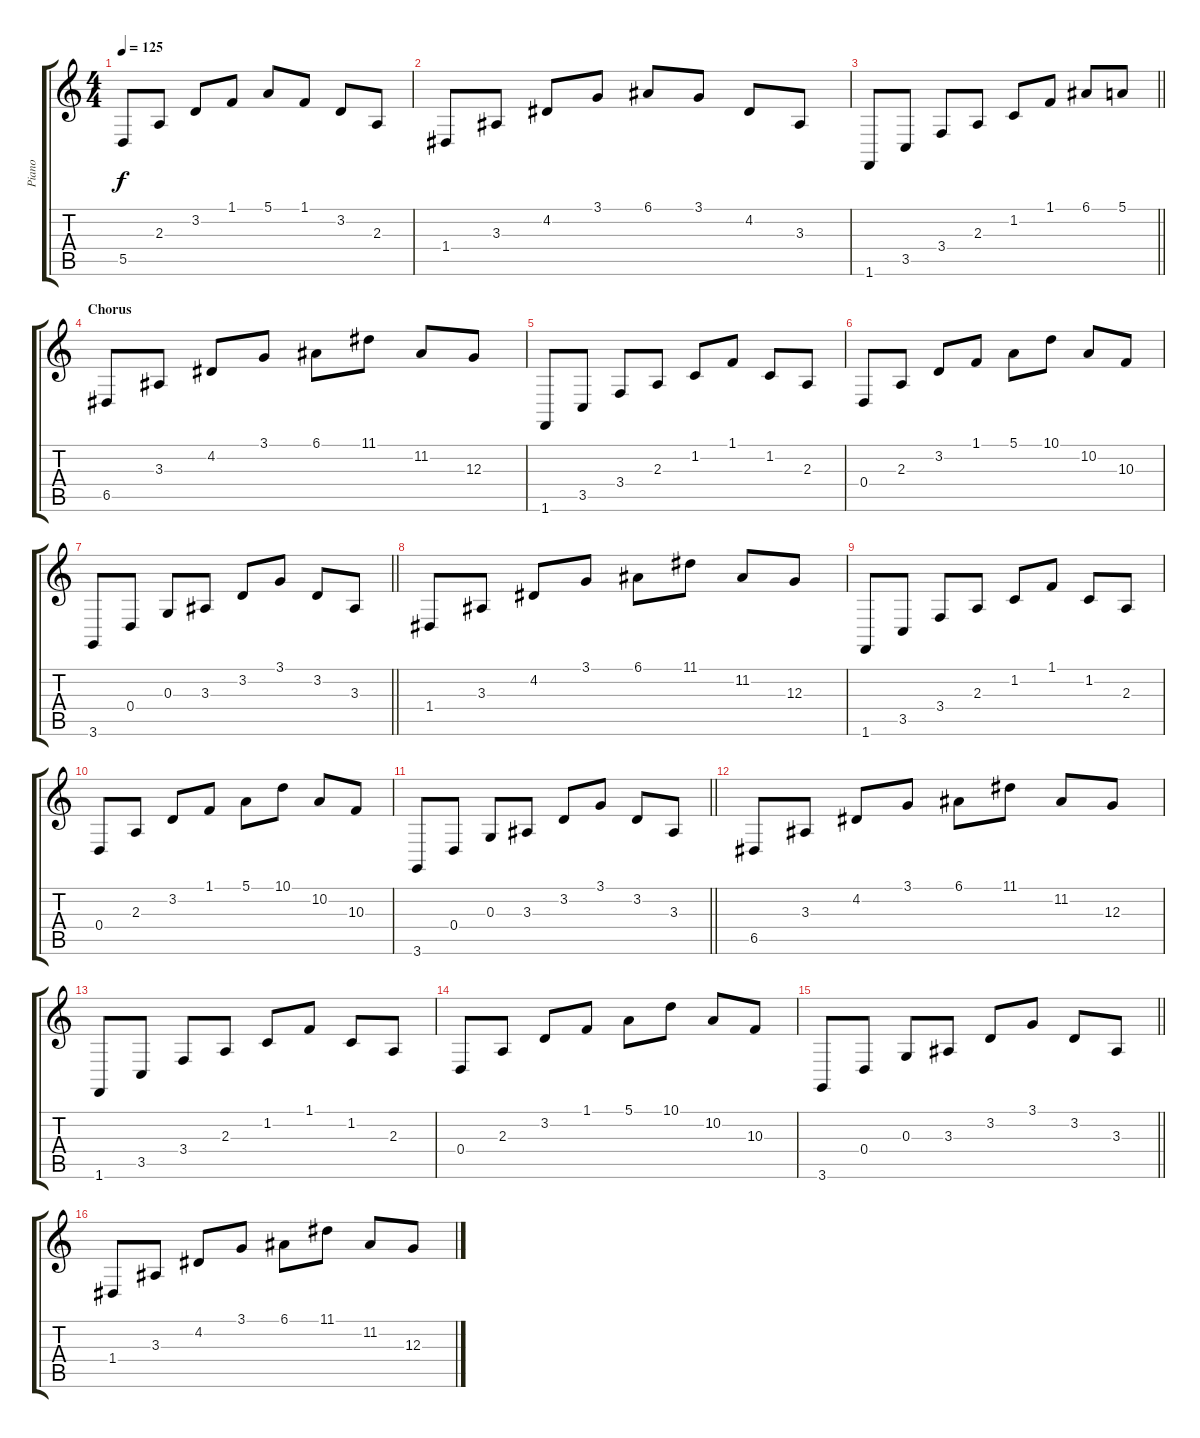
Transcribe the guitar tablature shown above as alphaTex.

\track ("Piano" "Piano") {instrument acousticgrandpiano}
\staff {score tabs}
\tuning (E4 B3 G3 D3 A2 E2) {hide}
\ts (4 4)
\tempo 125
\clef g2
\ks c
5.5.8{dy f} 2.3.8 3.2.8 1.1.8 5.1.8 1.1.8 3.2.8 2.3.8 |
1.4.8 3.3.8 4.2.8 3.1.8 6.1.8 3.1.8 4.2.8 3.3.8 |
\barLineRight lightlight
1.6.8 3.5.8 3.4.8 2.3.8 1.2.8 1.1.8 6.1.8 5.1.8 |
\section ("" "Chorus ")
6.5.8 3.3.8 4.2.8 3.1.8 6.1.8 11.1.8 11.2.8 12.3.8 |
1.6.8 3.5.8 3.4.8 2.3.8 1.2.8 1.1.8 1.2.8 2.3.8 |
0.4.8 2.3.8 3.2.8 1.1.8 5.1.8 10.1.8 10.2.8 10.3.8 |
\barLineRight lightlight
3.6.8 0.4.8 0.3.8 3.3.8 3.2.8 3.1.8 3.2.8 3.3.8 |
1.4.8 3.3.8 4.2.8 3.1.8 6.1.8 11.1.8 11.2.8 12.3.8 |
1.6.8 3.5.8 3.4.8 2.3.8 1.2.8 1.1.8 1.2.8 2.3.8 |
0.4.8 2.3.8 3.2.8 1.1.8 5.1.8 10.1.8 10.2.8 10.3.8 |
\barLineRight lightlight
3.6.8 0.4.8 0.3.8 3.3.8 3.2.8 3.1.8 3.2.8 3.3.8 |
6.5.8 3.3.8 4.2.8 3.1.8 6.1.8 11.1.8 11.2.8 12.3.8 |
1.6.8 3.5.8 3.4.8 2.3.8 1.2.8 1.1.8 1.2.8 2.3.8 |
0.4.8 2.3.8 3.2.8 1.1.8 5.1.8 10.1.8 10.2.8 10.3.8 |
\barLineRight lightlight
3.6.8 0.4.8 0.3.8 3.3.8 3.2.8 3.1.8 3.2.8 3.3.8 |
1.4.8 3.3.8 4.2.8 3.1.8 6.1.8 11.1.8 11.2.8 12.3.8
